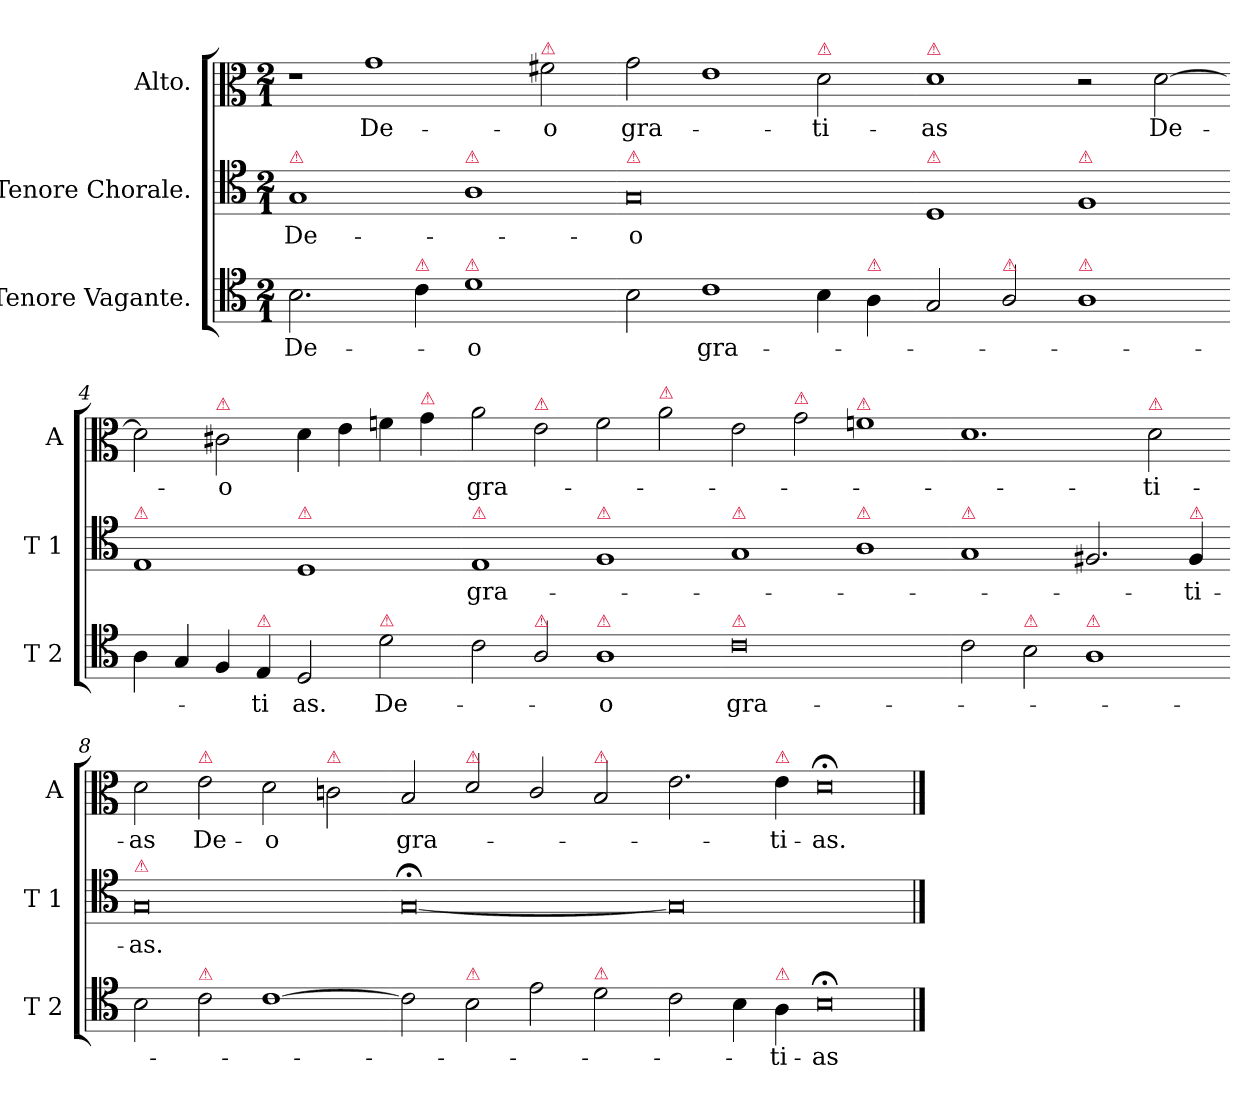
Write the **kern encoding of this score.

**kern	**text	**kern	**text	**kern	**text
*part3	*part3	*part2	*part2	*part1	*part1
*staff3	*staff3	*staff2	*staff2	*staff1	*staff1
*I"Tenore Vagante.	*	*I"Tenore Chorale.	*	*I"Alto.	*
*I'T 2	*	*I'T 1	*	*I'A	*
*clefC4	*	*clefC4	*	*clefC3	*
*k[]	*	*k[]	*	*k[]	*
*M2/1	*	*M2/1	*	*M2/1	*
=1	=1	=1	=1	=1	=1
!	!	!LO:TX:a:color=crimson:t=⚠	!	!	!
!	!	!	!	!LO:N:vis=1	!
2.B\	De-	1G/	De-	2r	.
.	.	.	.	1g\	De-
!LO:TX:a:color=crimson:t=⚠	!	!	!	!	!
4c\	.	.	.	.	.
!	!	!LO:TX:a:color=crimson:t=⚠	!	!	!
!LO:TX:a:color=crimson:t=⚠	!	!	!	!	!
1d\	-o	1A\	.	.	.
!	!	!	!	!LO:TX:a:color=crimson:t=⚠	!
.	.	.	.	2f#X\	-o
=2-	=2-	=2-	=2-	=2-	=2-
!	!	!LO:TX:a:color=crimson:t=⚠	!	!	!
2B\	.	0G/	-o	2g\	gra-
1c\	gra-	.	.	1e\	.
!	!	!	!	!LO:TX:a:color=crimson:t=⚠	!
4B\	.	.	.	2d\	-ti-
!LO:TX:a:color=crimson:t=⚠	!	!	!	!	!
4A\	.	.	.	.	.
=3-	=3-	=3-	=3-	=3-	=3-
!	!	!	!	!LO:TX:a:color=crimson:t=⚠	!
!	!	!LO:TX:a:color=crimson:t=⚠	!	!	!
2G/	.	1D/	.	1d\	-as
!LO:TX:a:color=crimson:t=⚠	!	!	!	!	!
2A/	.	.	.	.	.
!	!	!LO:TX:a:color=crimson:t=⚠	!	!	!
!LO:TX:a:color=crimson:t=⚠	!	!	!	!	!
1A\	.	1F/	.	2r	.
.	.	.	.	[2d\	De-
=4-	=4-	=4-	=4-	=4-	=4-
!	!	!LO:TX:a:color=crimson:t=⚠	!	!	!
4A!\	.	1E/	.	2d\]	.
4G/	.	.	.	.	.
!	!	!	!	!LO:TX:a:color=crimson:t=⚠	!
4F/	.	.	.	2c#X\	-o
!LO:TX:a:color=crimson:t=⚠	!	!	!	!	!
4E/	-ti	.	.	.	.
!	!	!LO:TX:a:color=crimson:t=⚠	!	!	!
2D/	as.	1D/	.	4d\	.
.	.	.	.	4e\	.
!LO:TX:a:color=crimson:t=⚠	!	!	!	!	!
2d\	De-	.	.	4fn\	.
!	!	!	!	!LO:TX:a:color=crimson:t=⚠	!
.	.	.	.	4g\	.
=5-	=5-	=5-	=5-	=5-	=5-
!	!	!LO:TX:a:color=crimson:t=⚠	!	!	!
2c\	.	1E/	gra-	2a\	gra-
!	!	!	!	!LO:TX:a:color=crimson:t=⚠	!
!LO:TX:a:color=crimson:t=⚠	!	!	!	!	!
2A/	.	.	.	2e\	.
!	!	!LO:TX:a:color=crimson:t=⚠	!	!	!
!LO:TX:a:color=crimson:t=⚠	!	!	!	!	!
1A\	-o	1F/	.	2f\	.
!	!	!	!	!LO:TX:a:color=crimson:t=⚠	!
.	.	.	.	2a\	.
=6-	=6-	=6-	=6-	=6-	=6-
!	!	!LO:TX:a:color=crimson:t=⚠	!	!	!
!LO:TX:a:color=crimson:t=⚠	!	!	!	!	!
0c\	gra-	1G/	.	2e\	.
!	!	!	!	!LO:TX:a:color=crimson:t=⚠	!
.	.	.	.	2g\	.
!	!	!	!	!LO:TX:a:color=crimson:t=⚠	!
!	!	!LO:TX:a:color=crimson:t=⚠	!	!	!
.	.	1A\	.	1fn\	.
=7-	=7-	=7-	=7-	=7-	=7-
!	!	!LO:TX:a:color=crimson:t=⚠	!	!	!
2c\	.	1G/	.	1.d\	.
!LO:TX:a:color=crimson:t=⚠	!	!	!	!	!
2B\	.	.	.	.	.
!LO:TX:a:color=crimson:t=⚠	!	!	!	!	!
1A\	.	2.F#X/	.	.	.
!	!	!	!	!LO:TX:a:color=crimson:t=⚠	!
.	.	.	.	2d\	-ti-
!	!	!LO:TX:a:color=crimson:t=⚠	!	!	!
.	.	4F#/	-ti-	.	.
=8-	=8-	=8-	=8-	=8-	=8-
!	!	!LO:TX:a:color=crimson:t=⚠	!	!	!
2B\	.	0G/	-as.	2d\	-as
!	!	!	!	!LO:TX:a:color=crimson:t=⚠	!
!LO:TX:a:color=crimson:t=⚠	!	!	!	!	!
2c\	.	.	.	2e\	De-
[1c\	.	.	.	2d\	-o
!	!	!	!	!LO:TX:a:color=crimson:t=⚠	!
.	.	.	.	2cn\	.
=9-	=9-	=9-	=9-	=9-	=9-
2c\]	.	[0G;</	.	2B/	gra-
!	!	!	!	!LO:TX:a:color=crimson:t=⚠	!
!LO:TX:a:color=crimson:t=⚠	!	!	!	!	!
2B\	.	.	.	2d/	.
2e\	.	.	.	2c/	.
!	!	!	!	!LO:TX:a:color=crimson:t=⚠	!
!LO:TX:a:color=crimson:t=⚠	!	!	!	!	!
2d\	.	.	.	2B/	.
=10-	=10-	=10-	=10-	=10-	=10-
2c\	.	0G/]	.	2.e\	.
4B\	.	.	.	.	.
!	!	!	!	!LO:TX:a:color=crimson:t=⚠	!
!LO:TX:a:color=crimson:t=⚠	!	!	!	!	!
4A\	-ti-	.	.	4e\	-ti-
!LO:N:vis=0	!	!	!	!LO:N:vis=0	!
1B;<\	-as	.	.	1d;<\	-as.
==	==	==	==	==	==
*-	*-	*-	*-	*-	*-
